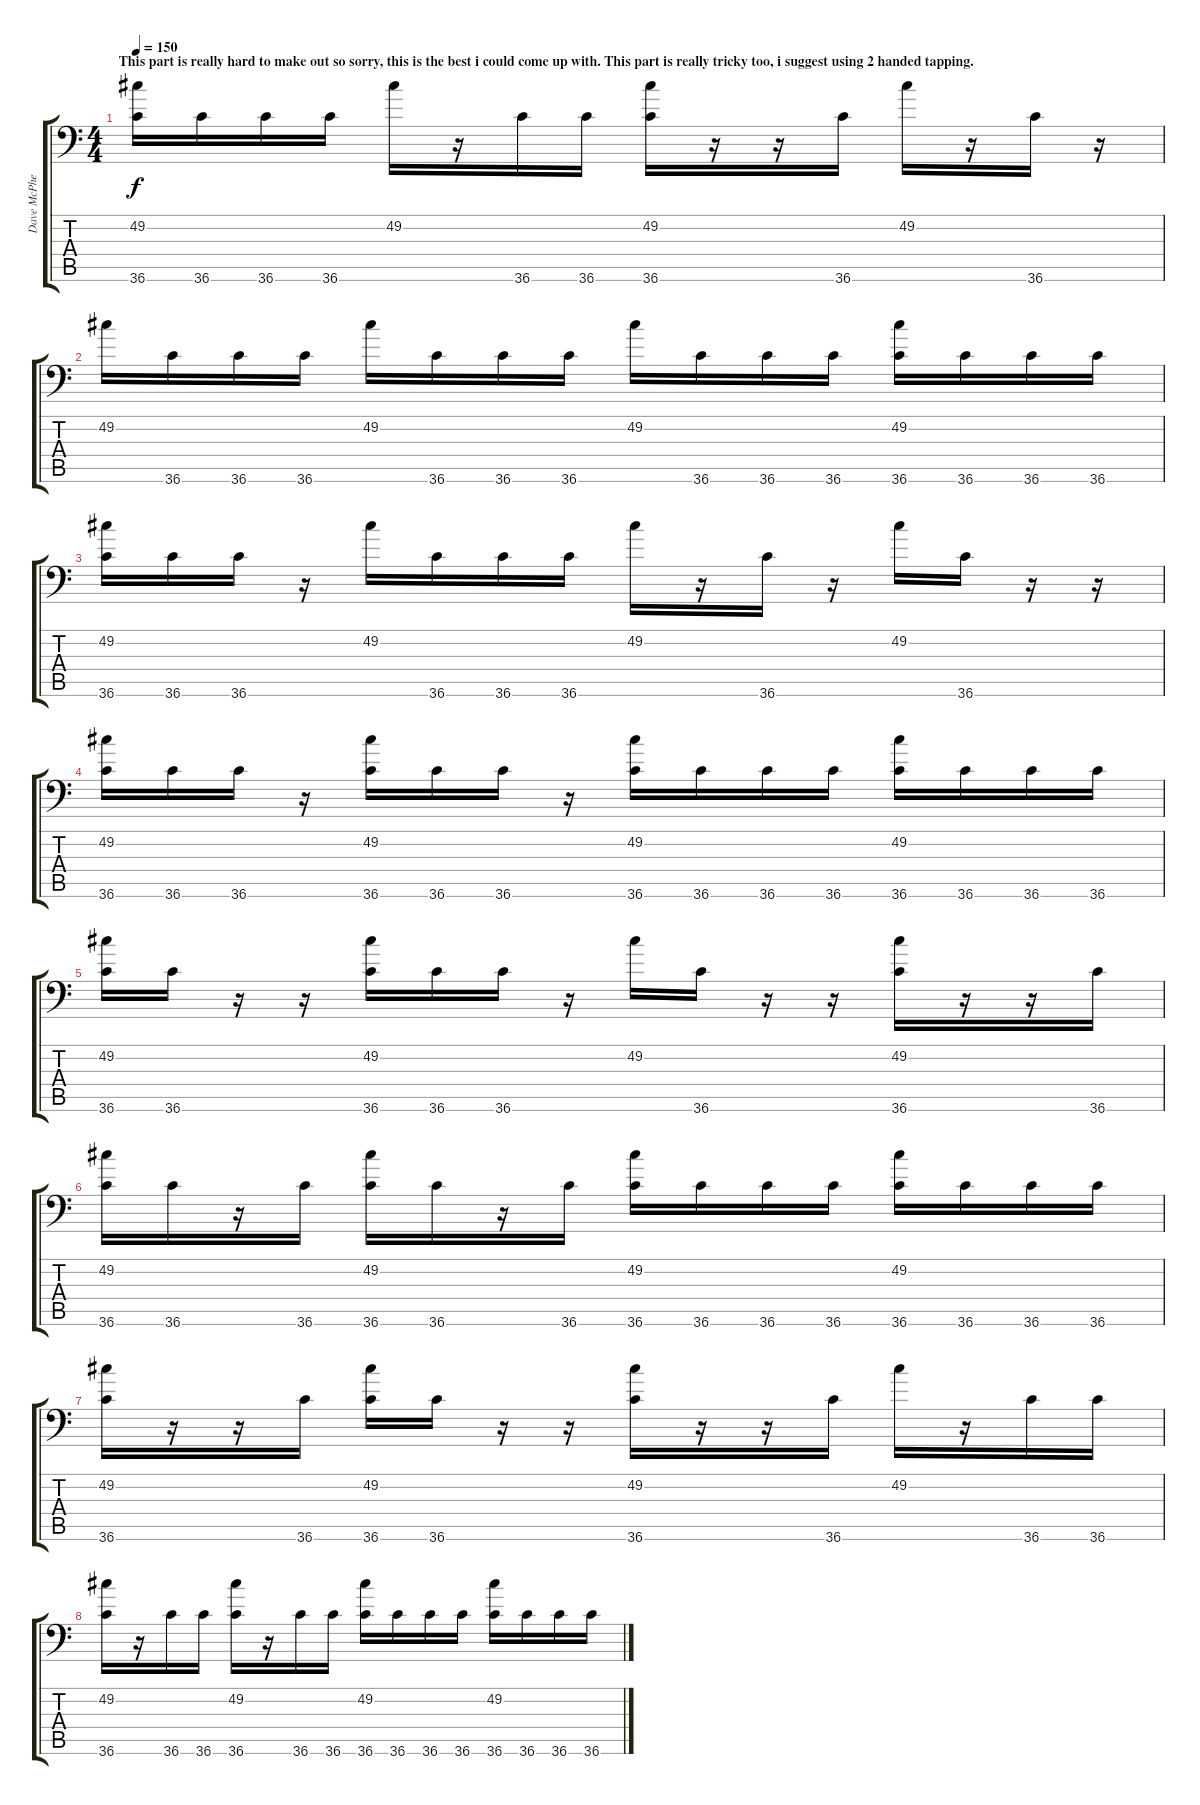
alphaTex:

\track ("Dave McPherson (Drums)" "Dave McPhe") {instrument acousticgrandpiano}
\staff {score tabs}
\tuning (C-1 C-1 C-1 C-1 C-1 C-1) {hide}
\ts (4 4)
\section ("" "This part is really hard to make out so sorry, this is the best i could come up with. This part is really tricky too, i suggest using 2 handed tapping.")
\tempo 150
\clef f4
\ks c
(49.2 36.6).16{dy f} 36.6.16 36.6.16 36.6.16 49.2.16 r.16 36.6.16 36.6.16 (49.2 36.6).16 r.16 r.16 36.6.16 49.2.16 r.16 36.6.16 r.16 |
49.2.16 36.6.16 36.6.16 36.6.16 49.2.16 36.6.16 36.6.16 36.6.16 49.2.16 36.6.16 36.6.16 36.6.16 (49.2 36.6).16 36.6.16 36.6.16 36.6.16 |
(49.2 36.6).16 36.6.16 36.6.16 r.16 49.2.16 36.6.16 36.6.16 36.6.16 49.2.16 r.16 36.6.16 r.16 49.2.16 36.6.16 r.16 r.16 |
(49.2 36.6).16 36.6.16 36.6.16 r.16 (49.2 36.6).16 36.6.16 36.6.16 r.16 (49.2 36.6).16 36.6.16 36.6.16 36.6.16 (49.2 36.6).16 36.6.16 36.6.16 36.6.16 |
(49.2 36.6).16 36.6.16 r.16 r.16 (49.2 36.6).16 36.6.16 36.6.16 r.16 49.2.16 36.6.16 r.16 r.16 (49.2 36.6).16 r.16 r.16 36.6.16 |
(49.2 36.6).16 36.6.16 r.16 36.6.16 (49.2 36.6).16 36.6.16 r.16 36.6.16 (49.2 36.6).16 36.6.16 36.6.16 36.6.16 (49.2 36.6).16 36.6.16 36.6.16 36.6.16 |
(49.2 36.6).16 r.16 r.16 36.6.16 (49.2 36.6).16 36.6.16 r.16 r.16 (49.2 36.6).16 r.16 r.16 36.6.16 49.2.16 r.16 36.6.16 36.6.16 |
(49.2 36.6).16 r.16 36.6.16 36.6.16 (49.2 36.6).16 r.16 36.6.16 36.6.16 (49.2 36.6).16 36.6.16 36.6.16 36.6.16 (49.2 36.6).16 36.6.16 36.6.16 36.6.16
